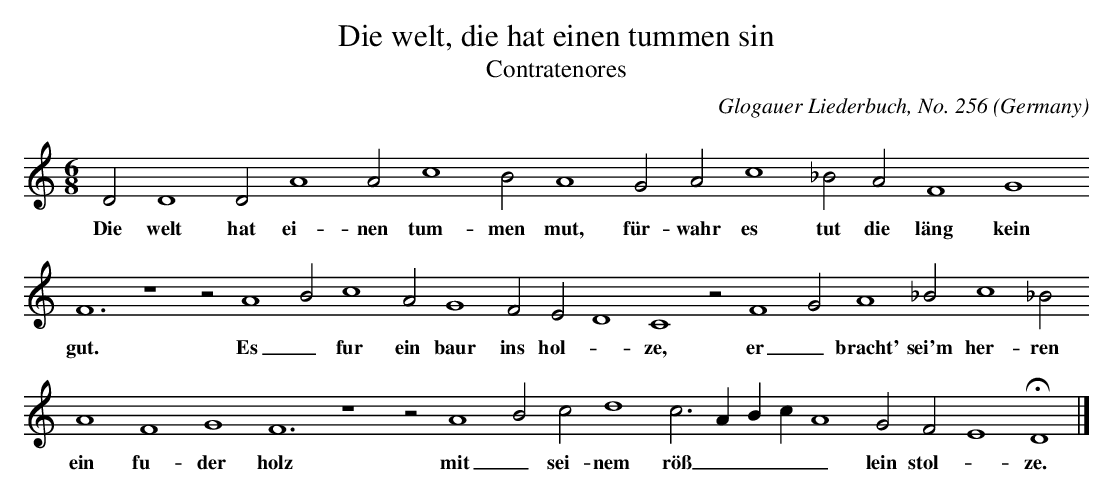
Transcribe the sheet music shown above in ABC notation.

X:1
T:Die welt, die hat einen tummen sin
T:Contratenores
C:Glogauer Liederbuch, No. 256
O:Germany
M:6/8
L:1/2
K:D dor -8va
D D2 D A2 A c2 B A2 G A c2 _B A F2 G2
w:Die welt hat ei- nen tum- men mut, für- wahr es tut die läng kein
F3 z2 z A2 B c2 A G2 F E D2 C2 z F2 G A2 _B c2 _B
w:gut.  Es _ fur ein baur ins hol- * ze, er _ bracht' sei'm her- ren
A2 F2 G2 F3 z2 z A2 B c d2 c > A B/ c/ A2 G F E2 HD2 |]
w:ein fu- der holz mit _ sei- nem röß _ _ _ _ lein stol- * ze.
